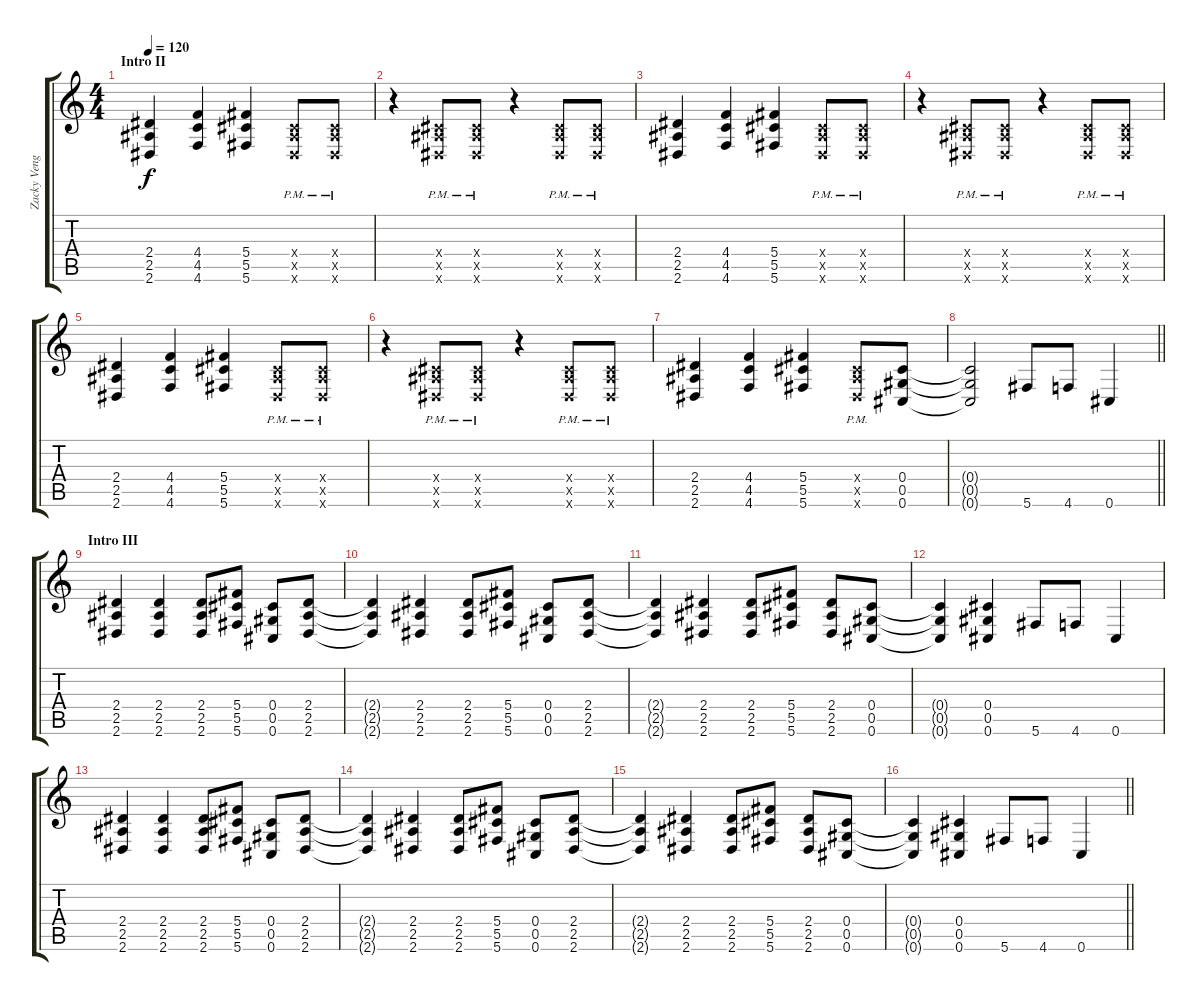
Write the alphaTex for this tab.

\track ("Zacky Vengeance" "Zacky Veng") {instrument distortionguitar}
\staff {score tabs}
\tuning (Eb4 Bb3 Gb3 Db3 Ab2 Db2) {hide}
\ts (4 4)
\section ("" "Intro II")
\tempo 120
\clef g2
\ks c
(2.4 2.5 2.6).4{dy f} (4.4 4.5 4.6).4 (5.4 5.5 5.6).4 (0.4{x} 2.5{pm x} 2.6{pm x}).8 (0.4{x} 2.5{pm x} 2.6{pm x}).8 |
r.4 (0.4{x} 2.5{pm x} 2.6{pm x}).8 (0.4{x} 2.5{pm x} 2.6{pm x}).8 r.4 (0.4{x} 2.5{pm x} 2.6{pm x}).8 (0.4{x} 2.5{pm x} 2.6{pm x}).8 |
(2.4 2.5 2.6).4 (4.4 4.5 4.6).4 (5.4 5.5 5.6).4 (0.4{x} 2.5{pm x} 2.6{pm x}).8 (0.4{x} 2.5{pm x} 2.6{pm x}).8 |
r.4 (0.4{x} 2.5{pm x} 2.6{pm x}).8 (0.4{x} 2.5{pm x} 2.6{pm x}).8 r.4 (0.4{x} 2.5{pm x} 2.6{pm x}).8 (0.4{x} 2.5{pm x} 2.6{pm x}).8 |
(2.4 2.5 2.6).4 (4.4 4.5 4.6).4 (5.4 5.5 5.6).4 (0.4{x} 2.5{pm x} 2.6{pm x}).8 (0.4{x} 2.5{pm x} 2.6{pm x}).8 |
r.4 (0.4{x} 2.5{pm x} 2.6{pm x}).8 (0.4{x} 2.5{pm x} 2.6{pm x}).8 r.4 (0.4{x} 2.5{pm x} 2.6{pm x}).8 (0.4{x} 2.5{pm x} 2.6{pm x}).8 |
(2.4 2.5 2.6).4 (4.4 4.5 4.6).4 (5.4 5.5 5.6).4 (0.4{x} 2.5{pm x} 2.6{pm x}).8 (0.4 0.5 0.6).8 |
\barLineRight lightlight
(0.4{t} 0.5{t} 0.6{t}).2 5.6.8 4.6.8 0.6.4 |
\section ("" "Intro III")
(2.4 2.5 2.6).4 (2.4 2.5 2.6).4 (2.4 2.5 2.6).8 (5.4 5.5 5.6).8 (0.4 0.5 0.6).8 (2.4 2.5 2.6).8 |
(2.4{t} 2.5{t} 2.6{t}).4 (2.4 2.5 2.6).4 (2.4 2.5 2.6).8 (5.4 5.5 5.6).8 (0.4 0.5 0.6).8 (2.4 2.5 2.6).8 |
(2.4{t} 2.5{t} 2.6{t}).4 (2.4 2.5 2.6).4 (2.4 2.5 2.6).8 (5.4 5.5 5.6).8 (2.4 2.5 2.6).8 (0.4 0.5 0.6).8 |
(0.4{t} 0.5{t} 0.6{t}).4 (0.4 0.5 0.6).4 5.6.8 4.6.8 0.6.4 |
(2.4 2.5 2.6).4 (2.4 2.5 2.6).4 (2.4 2.5 2.6).8 (5.4 5.5 5.6).8 (0.4 0.5 0.6).8 (2.4 2.5 2.6).8 |
(2.4{t} 2.5{t} 2.6{t}).4 (2.4 2.5 2.6).4 (2.4 2.5 2.6).8 (5.4 5.5 5.6).8 (0.4 0.5 0.6).8 (2.4 2.5 2.6).8 |
(2.4{t} 2.5{t} 2.6{t}).4 (2.4 2.5 2.6).4 (2.4 2.5 2.6).8 (5.4 5.5 5.6).8 (2.4 2.5 2.6).8 (0.4 0.5 0.6).8 |
\barLineRight lightlight
(0.4{t} 0.5{t} 0.6{t}).4 (0.4 0.5 0.6).4 5.6.8 4.6.8 0.6.4
